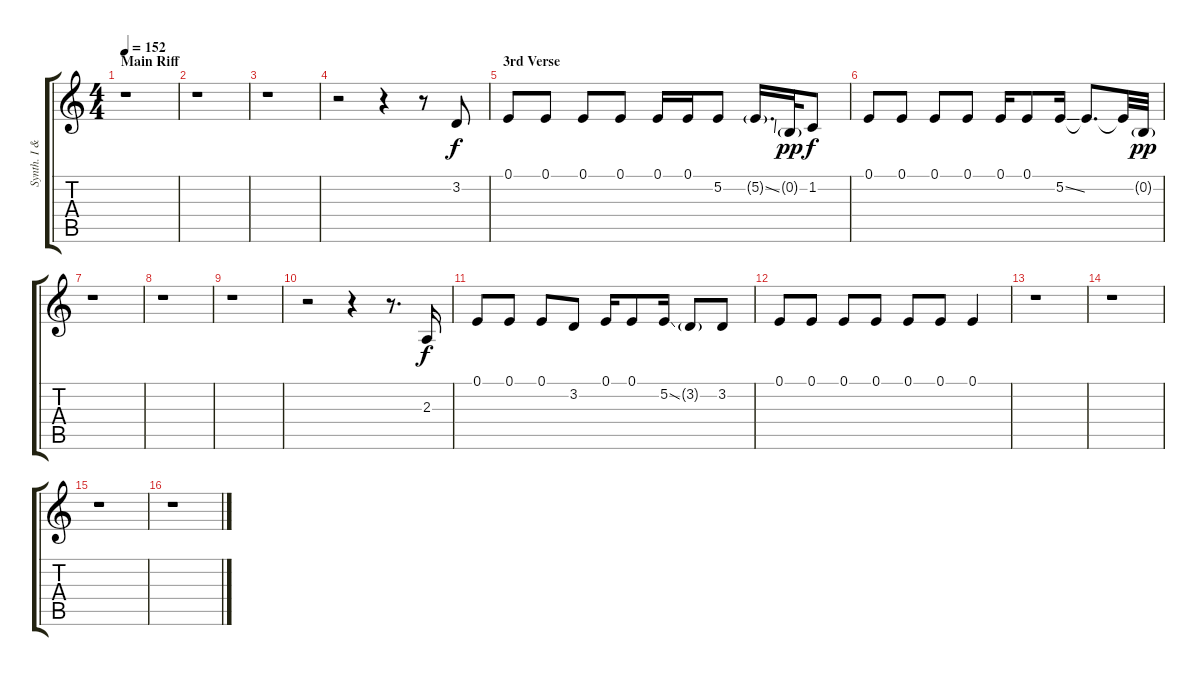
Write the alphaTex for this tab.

\track ("Synth. I & Voice" "Synth. I &") {instrument lead6voice}
\staff {score tabs}
\tuning (E4 B3 G3 D3 A2 E2) {hide}
\ts (4 4)
\section ("" "Main Riff")
\tempo 152
\clef g2
\ks c
r.1{dy pp} |
r.1 |
r.1 |
r.2 r.4 r.8 3.2.8{dy f} |
\section ("" "3rd Verse")
0.1.8 0.1.8 0.1.8 0.1.8 0.1.16 0.1.16 5.2.8 5.2{ss g}.16{d} 0.2{g}.32{dy pp} 1.2.8{dy f} |
0.1.8 0.1.8 0.1.8 0.1.8 0.1.16 0.1.8 5.2{ss}.16 5.2{t}.8{d} 5.2{t}.32 0.2{g}.32{dy pp} |
r.1 |
r.1 |
r.1 |
r.2 r.4 r.8{d} 2.3.16{dy f} |
0.1.8 0.1.8 0.1.8 3.2.8 0.1.16 0.1.8 5.2{ss}.16 3.2{g}.8 3.2.8 |
0.1.8 0.1.8 0.1.8 0.1.8 0.1.8 0.1.8 0.1.4 |
r.1 |
r.1 |
r.1 |
r.1
